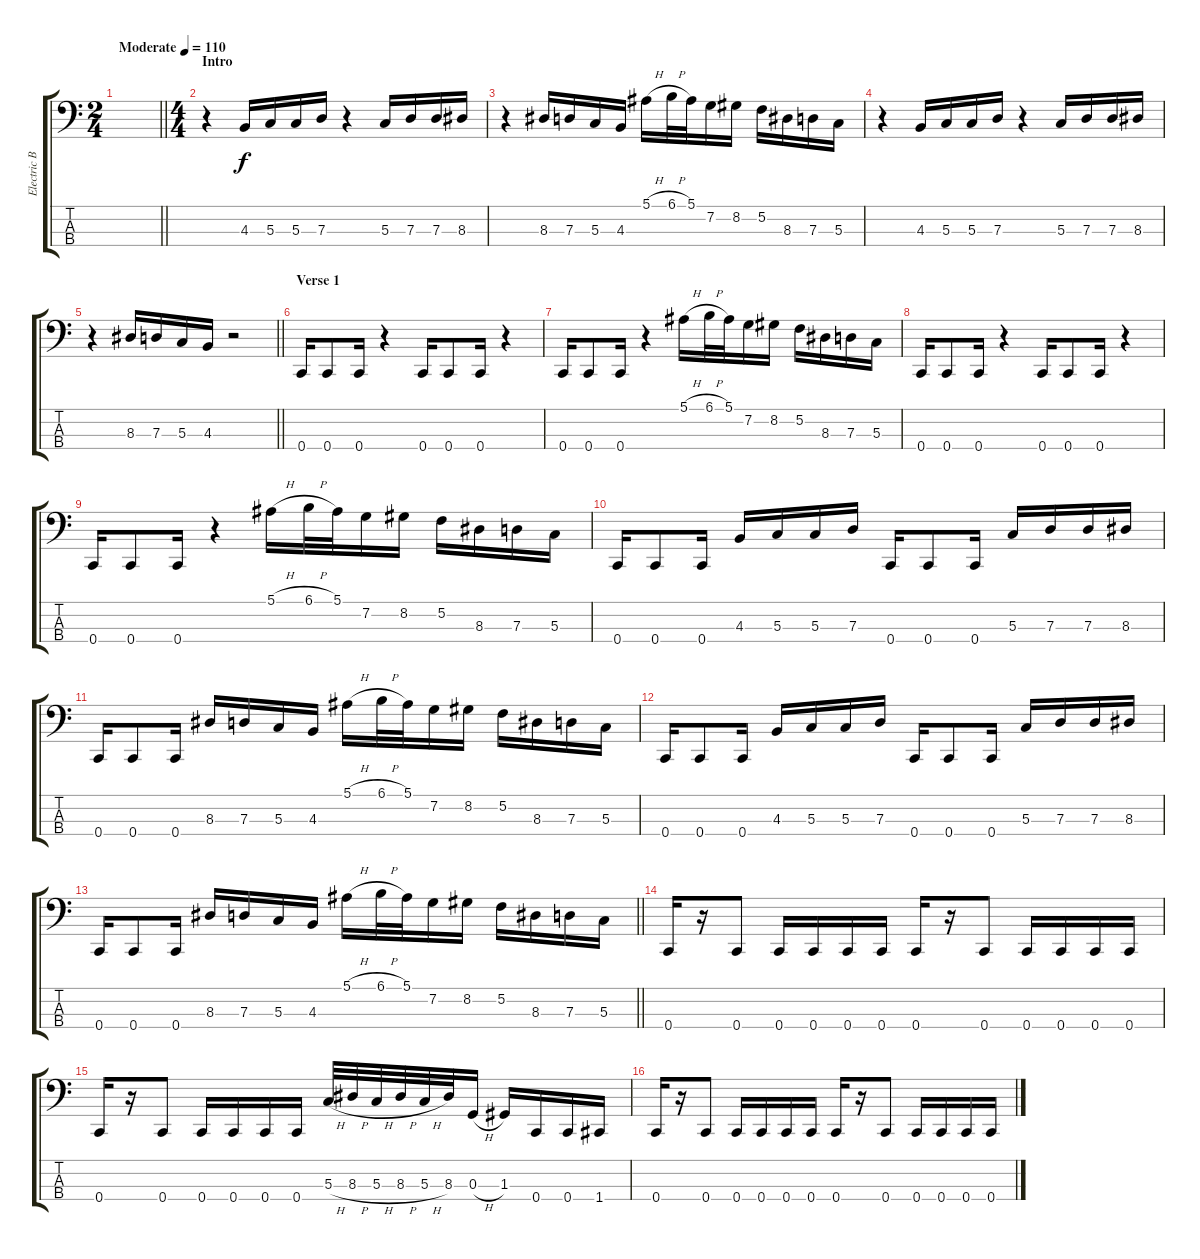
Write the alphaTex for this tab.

\track ("Electric Bass" "Electric B") {instrument electricbassfinger}
\staff {score tabs}
\tuning (F2 C2 G1 C1) {hide}
\ts (2 4)
\tempo (110 "Moderate")
\clef f4
\barLineRight lightlight
\ks c
|
\ts (4 4)
\section ("" "Intro")
r.4 4.3.16 5.3.16 5.3.16 7.3.16 r.4 5.3.16 7.3.16 7.3.16 8.3.16 |
r.4 8.3.16 7.3.16 5.3.16 4.3.16 5.1{h}.16 6.1{h}.32 5.1.32 7.2.16 8.2.16 5.2.16 8.3.16 7.3.16 5.3.16 |
r.4 4.3.16 5.3.16 5.3.16 7.3.16 r.4 5.3.16 7.3.16 7.3.16 8.3.16 |
\barLineRight lightlight
r.4 8.3.16 7.3.16 5.3.16 4.3.16 r.2 |
\section ("" "Verse 1")
0.4.16 0.4.8 0.4.16 r.4 0.4.16 0.4.8 0.4.16 r.4 |
0.4.16 0.4.8 0.4.16 r.4 5.1{h}.16 6.1{h}.32 5.1.32 7.2.16 8.2.16 5.2.16 8.3.16 7.3.16 5.3.16 |
0.4.16 0.4.8 0.4.16 r.4 0.4.16 0.4.8 0.4.16 r.4 |
0.4.16 0.4.8 0.4.16 r.4 5.1{h}.16 6.1{h}.32 5.1.32 7.2.16 8.2.16 5.2.16 8.3.16 7.3.16 5.3.16 |
0.4.16 0.4.8 0.4.16 4.3.16 5.3.16 5.3.16 7.3.16 0.4.16 0.4.8 0.4.16 5.3.16 7.3.16 7.3.16 8.3.16 |
0.4.16 0.4.8 0.4.16 8.3.16 7.3.16 5.3.16 4.3.16 5.1{h}.16 6.1{h}.32 5.1.32 7.2.16 8.2.16 5.2.16 8.3.16 7.3.16 5.3.16 |
0.4.16 0.4.8 0.4.16 4.3.16 5.3.16 5.3.16 7.3.16 0.4.16 0.4.8 0.4.16 5.3.16 7.3.16 7.3.16 8.3.16 |
\barLineRight lightlight
0.4.16 0.4.8 0.4.16 8.3.16 7.3.16 5.3.16 4.3.16 5.1{h}.16 6.1{h}.32 5.1.32 7.2.16 8.2.16 5.2.16 8.3.16 7.3.16 5.3.16 |
0.4.16 r.16 0.4.8 0.4.16 0.4.16 0.4.16 0.4.16 0.4.16 r.16 0.4.8 0.4.16 0.4.16 0.4.16 0.4.16 |
0.4.16 r.16 0.4.8 0.4.16 0.4.16 0.4.16 0.4.16 5.3{h}.32 8.3{h}.32 5.3{h}.32 8.3{h}.32 5.3{h}.32 8.3.32 0.3{h}.16 1.3.16 0.4.16 0.4.16 1.4.16 |
0.4.16 r.16 0.4.8 0.4.16 0.4.16 0.4.16 0.4.16 0.4.16 r.16 0.4.8 0.4.16 0.4.16 0.4.16 0.4.16
